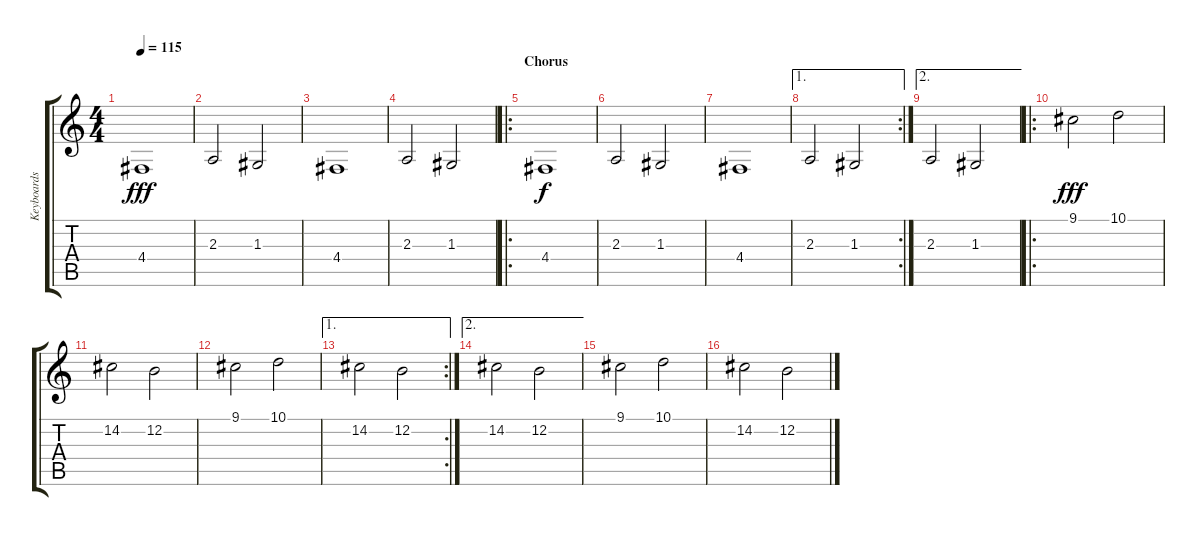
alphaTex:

\track ("Keyboards 2" "Keyboards ") {instrument violin}
\staff {score tabs}
\tuning (E4 B3 G3 D3 A2 E2) {hide}
\ts (4 4)
\tempo 115
\clef g2
\ks c
4.4.1{dy fff} |
2.3.2 1.3.2 |
4.4.1 |
2.3.2 1.3.2 |
\ro
\section ("" "Chorus")
4.4.1{dy f} |
2.3.2 1.3.2 |
4.4.1 |
\ae 1
\rc 2
2.3.2 1.3.2 |
\ae 2
2.3.2 1.3.2 |
\ro
9.1.2{dy fff} 10.1.2 |
14.2.2 12.2.2 |
9.1.2 10.1.2 |
\ae 1
\rc 2
14.2.2 12.2.2 |
\ae 2
14.2.2 12.2.2 |
9.1.2 10.1.2 |
14.2.2 12.2.2
